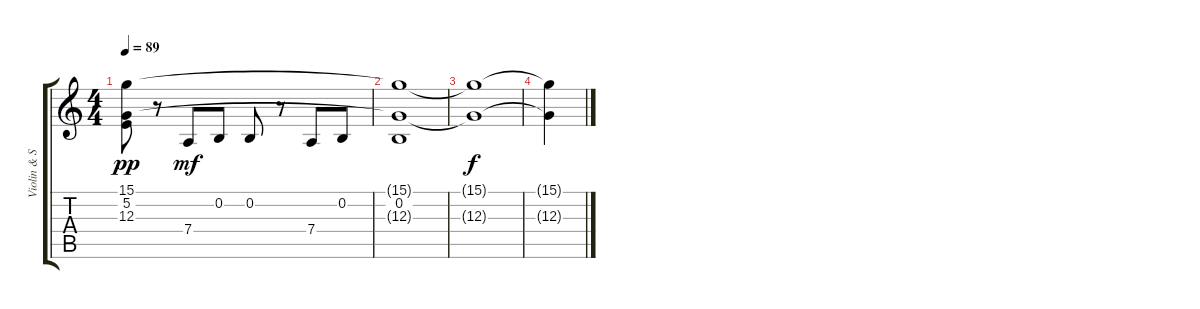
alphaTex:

\track ("Violin & Synth" "Violin & S") {instrument violin}
\staff {score tabs}
\tuning (E4 B3 G3 D3 A2 E2) {hide}
\ts (4 4)
\tempo 89
\clef g2
\ks c
(15.1 5.2 12.3).8{dy pp} r.8 7.4.8{dy mf} 0.2.8 0.2.8 r.8 7.4.8 0.2.8 |
(15.1{t} 0.2 12.3{t}).1 |
(15.1{t} 12.3{t}).1{dy f} |
(15.1{t} 12.3{t}).4
